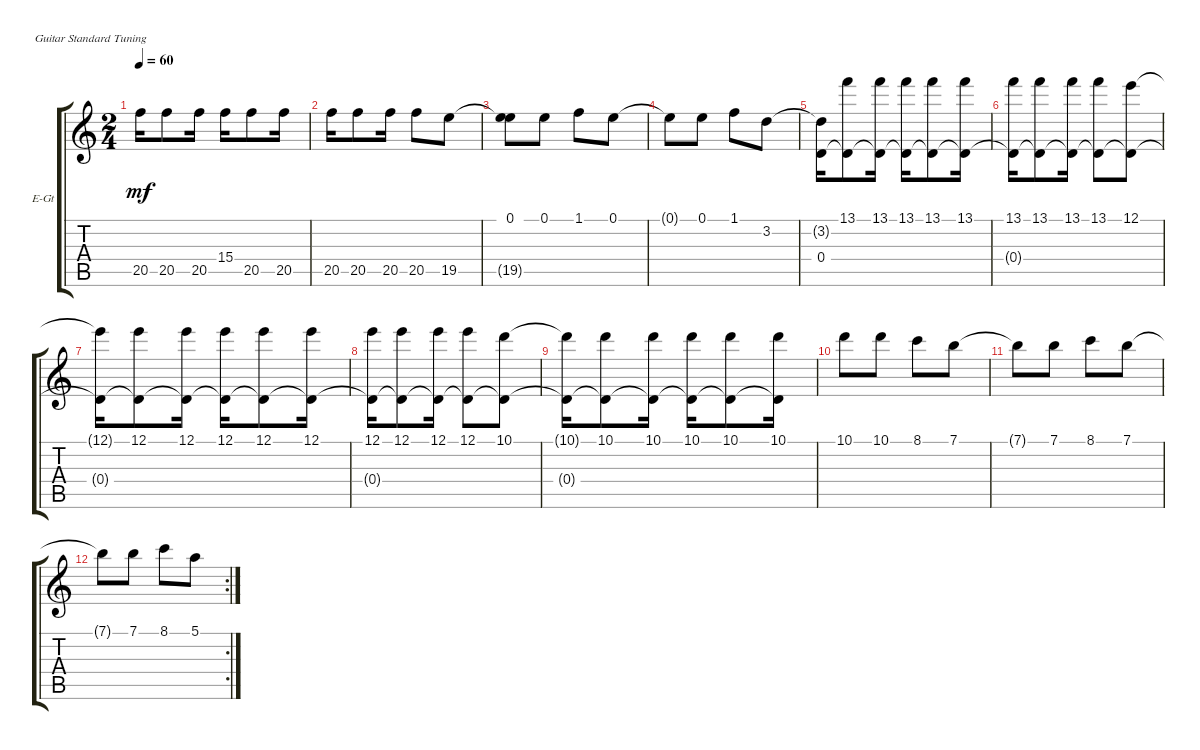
\defaultSystemsLayout 4
\bracketExtendMode groupsimilarinstruments
\firstSystemTrackNameOrientation horizontal
\otherSystemsTrackNameOrientation horizontal
\track ("Electric Guitar" "E-Gt") {instrument electricguitarclean}
\staff {score tabs}
\tuning (E4 B3 G3 D3 A2 E2)
\ts (2 4)
\tempo 60
\clef g2
\ks c
20.5.16{dy mf} 20.5.8 20.5.16 15.4.16 20.5.8 20.5.16 |
20.5.16 20.5.8 20.5.16 20.5.8 19.5.8 |
(0.1 19.5{t}).8 0.1.8 1.1.8 0.1.8 |
0.1{t}.8 0.1.8 1.1.8 3.2.8 |
(3.2{t} 0.4).16 (13.1 0.4{t}).8 (13.1 0.4{t}).16 (13.1 0.4{t}).16 (13.1 0.4{t}).8 (13.1 0.4{t}).16 |
(13.1 0.4{t}).16 (13.1 0.4{t}).8 (13.1 0.4{t}).16 (13.1 0.4{t}).8 (12.1 0.4{t}).8 |
(12.1{t} 0.4{t}).16 (12.1 0.4{t}).8 (12.1 0.4{t}).16 (12.1 0.4{t}).16 (12.1 0.4{t}).8 (12.1 0.4{t}).16 |
(12.1 0.4{t}).16 (12.1 0.4{t}).8 (12.1 0.4{t}).16 (12.1 0.4{t}).8 (10.1 0.4{t}).8 |
(10.1{t} 0.4{t}).16 (10.1 0.4{t}).8 (10.1 0.4{t}).16 (10.1 0.4{t}).16 (10.1 0.4{t}).8 (10.1 0.4{t}).16 |
10.1.8 10.1.8 8.1.8 7.1.8 |
7.1{t}.8 7.1.8 8.1.8 7.1.8 |
\rc 2
7.1{t}.8 7.1.8 8.1.8 5.1.8
